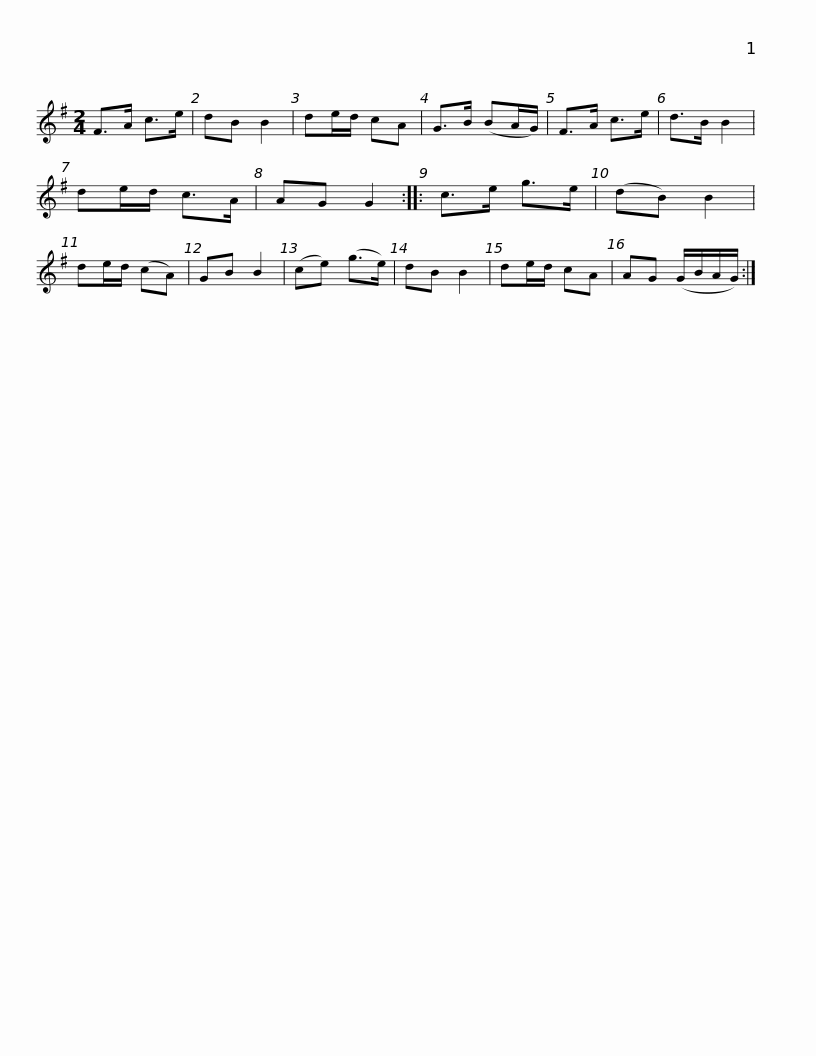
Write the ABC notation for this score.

X:1
L:1/8
M:2/4
I:linebreak $
K:G
V:1 treble
V:1
 F>A c>e | dB B2 | de/d/ cA | G>B (BA/G/) | F>A c>e | %5
 d>B B2 | de/d/ c>A | AG G2 :: c>e g>e | (dB) B2 |$ %10
 de/d/ (cA) | GB B2 | (ce) (g>e) | dB B2 | de/d/ cA | %15
 AG (G/B/A/G/) :| %16
